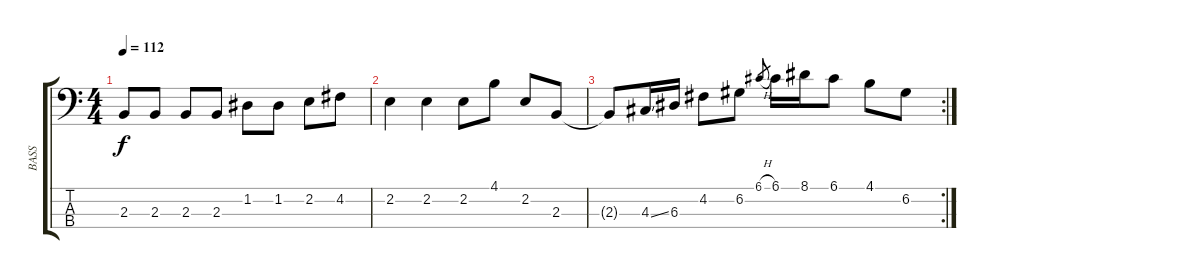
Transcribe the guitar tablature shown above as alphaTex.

\track ("BASS" "BASS") {instrument acousticguitarnylon}
\staff {score tabs}
\tuning (G2 D2 A1 E1) {hide}
\ts (4 4)
\tempo 112
\clef f4
\ks c
2.3{t}.8{dy f} 2.3.8 2.3.8 2.3.8 1.2.8 1.2.8 2.2.8 4.2.8 |
2.2.4 2.2.4 2.2.8 4.1.8 2.2.8 2.3.8 |
\rc 2
2.3{t}.8 4.3{ss}.16 6.3.16 4.2.8 6.2.8 6.1{h}.8{gr} 6.1.16 8.1.16 6.1.8 4.1.8 6.2.8
